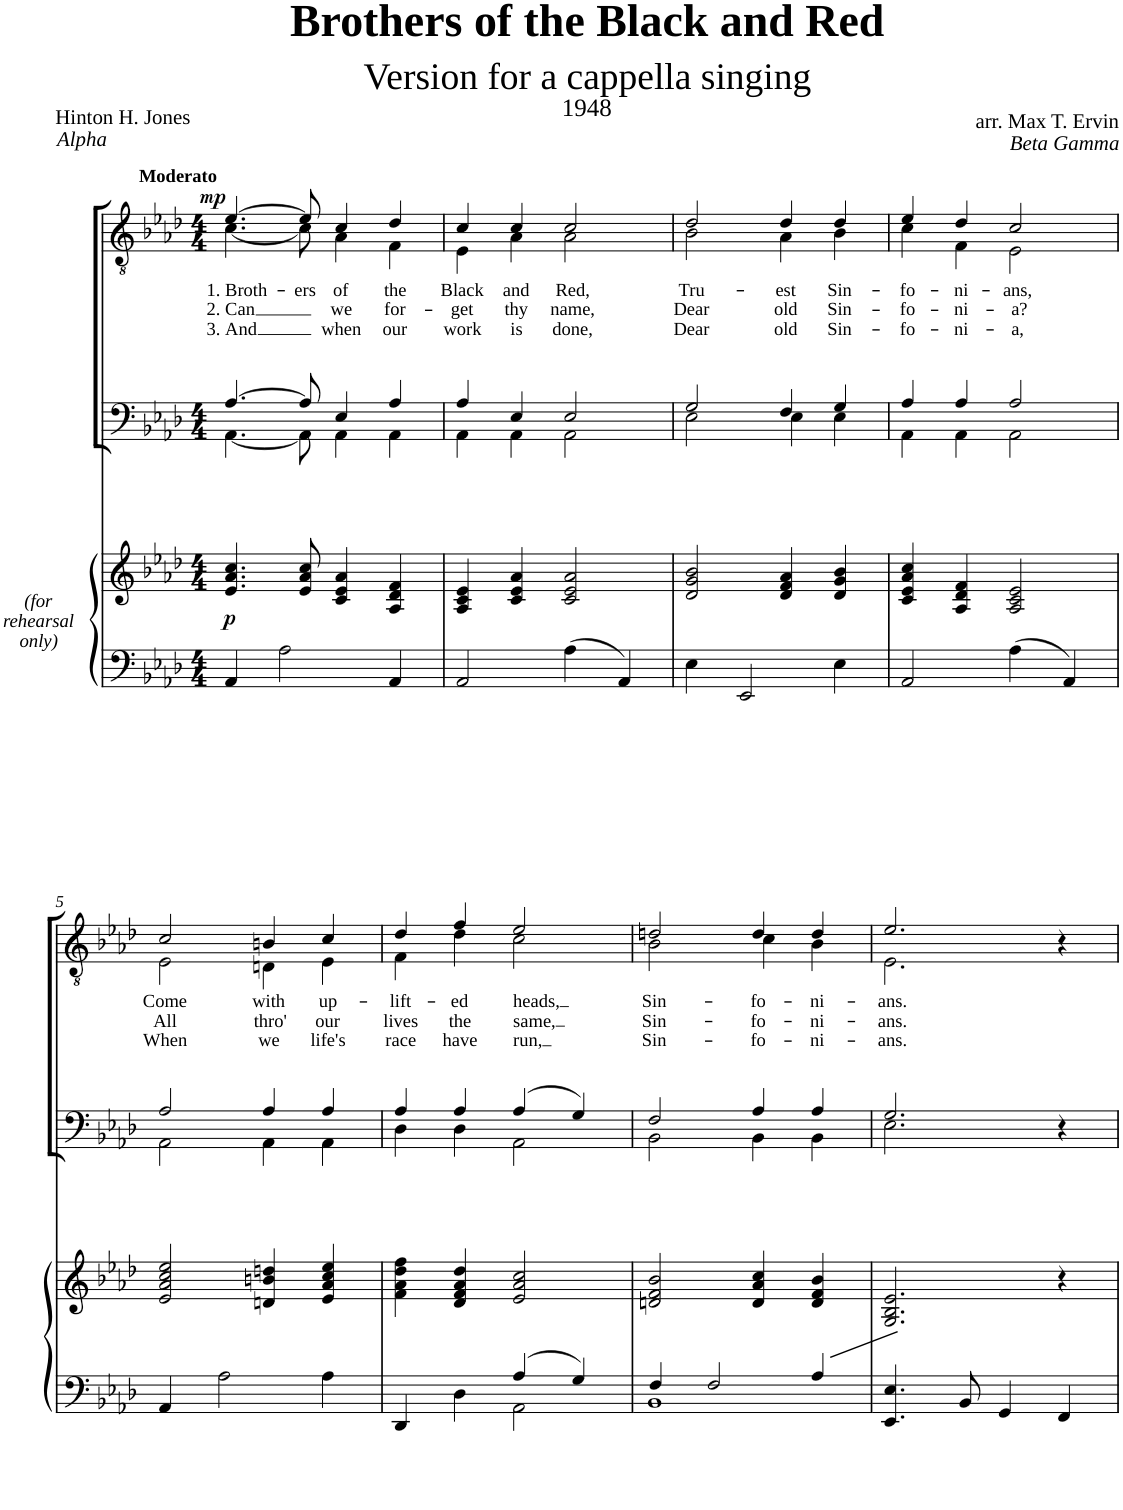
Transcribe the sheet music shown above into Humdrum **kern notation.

**kern	**kern	**dynam	**kern	**kern	**text	**text	**text	**dynam
*part3	*part3	*part3	*part2	*part1	*part1	*part1	*part1	*part1
*staff4	*staff3	*staff3/4	*staff2	*staff1	*staff1	*staff1	*staff1	*staff1
*I"Piano	*	*	*I"Piano	*I"Piano	*	*	*	*
*I'Pno	*	*	*I'Pno	*I'Pno	*	*	*	*
*clefF4	*clefG2	*	*clefF4	*clefGv2	*	*	*	*
*k[b-e-a-d-]	*k[b-e-a-d-]	*	*k[b-e-a-d-]	*k[b-e-a-d-]	*	*	*	*
*M4/4	*M4/4	*	*M4/4	*M4/4	*	*	*	*
=1	=1	=1	=1	=1	=1	=1	=1	=1
*	*	*	*^	*	*	*	*	*
!	!	!	!	!	!LO:TX:a:B:t=Moderato	!	!	!	!
!	!LO:TX:b:i:t=(for	!	!	!	!	!	!	!	!
!	!LO:TX:b:t=rehearsal	!	!	!	!	!	!	!	!
!	!LO:TX:b:t=only)	!	!	!	!	!	!	!	!
!	!	!LO:DY:b	!	!	!	!LO:LY:b	!LO:LY:b	!LO:LY:b	!LO:DY:a
*	*	*	*	*	*^	*	*	*	*
4AA-/	4.e-/ 4.a-/ 4.cc/	p	[4.A-/	[4.AA-\	[4.e-/	[4.c\	1. Broth-	2. Can	3. And	mp
2A-\	.	.	.	.	.	.	.	.	.	.
!	!	!	!	!	!	!	!LO:LY:b	!	!	!
.	8e-/ 8a-/ 8cc/	.	8A-/]	8AA-\]	8e-/]	8c\]	-ers	.	.	.
!	!	!	!	!	!	!	!LO:LY:b	!LO:LY:b	!LO:LY:b	!
.	4c/ 4e-/ 4a-/	.	4E-/	4AA-\	4c/	4A-\	of	we	when	.
!	!	!	!	!	!	!	!LO:LY:b	!LO:LY:b	!LO:LY:b	!
4AA-/	4A-/ 4d-/ 4f/	.	4A-/	4AA-\	4d-/	4F\	the	for-	our	.
=2	=2	=2	=2	=2	=2	=2	=2	=2	=2	=2
!	!	!	!	!	!	!	!LO:LY:b	!LO:LY:b	!LO:LY:b	!
2AA-/	4A-/ 4c/ 4e-/	.	4A-/	4AA-\	4c/	4E-\	Black	-get	work	.
!	!	!	!	!	!	!	!LO:LY:b	!LO:LY:b	!LO:LY:b	!
.	4c/ 4e-/ 4a-/	.	4E-/	4AA-\	4c/	4A-\	and	thy	is	.
!	!	!	!	!	!	!	!LO:LY:b	!LO:LY:b	!LO:LY:b	!
4A-\	2c/ 2e-/ 2a-/	.	2E-/	2AA-\	2c/	2A-\	Red,	name,	done,	.
4AA-/	.	.	.	.	.	.	.	.	.	.
=3	=3	=3	=3	=3	=3	=3	=3	=3	=3	=3
!	!	!	!	!	!	!	!LO:LY:b	!LO:LY:b	!LO:LY:b	!
4E-\	2d-/ 2g/ 2b-/	.	2G/	2E-\	2d-/	2B-\	Tru-	Dear	Dear	.
2EE-/	.	.	.	.	.	.	.	.	.	.
!	!	!	!	!	!	!	!LO:LY:b	!LO:LY:b	!LO:LY:b	!
.	4d-/ 4f/ 4a-/	.	4F/	4E-\	4d-/	4A-\	-est	old	old	.
!	!	!	!	!	!	!	!LO:LY:b	!LO:LY:b	!LO:LY:b	!
4E-\	4d-/ 4g/ 4b-/	.	4G/	4E-\	4d-/	4B-\	Sin-	Sin-	Sin-	.
=4	=4	=4	=4	=4	=4	=4	=4	=4	=4	=4
!	!	!	!	!	!	!	!LO:LY:b	!LO:LY:b	!LO:LY:b	!
2AA-/	4c/ 4e-/ 4a-/ 4cc/	.	4A-/	4AA-\	4e-/	4c\	-fo-	-fo-	-fo-	.
!	!	!	!	!	!	!	!LO:LY:b	!LO:LY:b	!LO:LY:b	!
.	4A-/ 4d-/ 4f/	.	4A-/	4AA-\	4d-/	4F\	-ni-	-ni-	-ni-	.
!	!	!	!	!	!	!	!LO:LY:b	!LO:LY:b	!LO:LY:b	!
4A-\	2A-/ 2c/ 2e-/	.	2A-/	2AA-\	2c/	2E-\	-ans,	-a?	-a,	.
4AA-/	.	.	.	.	.	.	.	.	.	.
!!LO:LB:g=z	!!
=5	=5	=5	=5	=5	=5	=5	=5	=5	=5	=5
!	!	!	!	!	!	!	!LO:LY:b	!LO:LY:b	!LO:LY:b	!
4AA-/	2e-/ 2a-/ 2cc/ 2ee-/	.	2A-/	2AA-\	2c/	2E-\	Come	All	When	.
2A-\	.	.	.	.	.	.	.	.	.	.
!	!	!	!	!	!	!	!LO:LY:b	!LO:LY:b	!LO:LY:b	!
.	4dn/ 4bn/ 4ddn/	.	4A-/	4AA-\	4Bn/	4Dn\	with	thro'	we	.
!	!	!	!	!	!	!	!LO:LY:b	!LO:LY:b	!LO:LY:b	!
4A-\	4e-/ 4a-/ 4cc/ 4ee-/	.	4A-/	4AA-\	4c/	4E-\	up-	our	life's	.
=6	=6	=6	=6	=6	=6	=6	=6	=6	=6	=6
*^	*	*	*	*	*	*	*	*	*	*
!	!	!	!	!	!	!	!	!LO:LY:b	!LO:LY:b	!LO:LY:b	!
4DD-/	2ryy	4f\ 4a-\ 4dd-\ 4ff\	.	4A-/	4D-\	4d-/	4F\	-lift-	lives	race	.
!	!	!	!	!	!	!	!	!LO:LY:b	!LO:LY:b	!LO:LY:b	!
4D-\	.	4d-/ 4f/ 4a-/ 4dd-/	.	4A-/	4D-\	4f/	4d-\	-ed	the	have	.
!	!	!	!	!	!	!	!	!LO:LY:b	!LO:LY:b	!LO:LY:b	!
4A-/	2AA-\	2e-/ 2a-/ 2cc/	.	(4A-/	2AA-\	2e-/	2c\	heads,	same,	run,	.
4G/	.	.	.	4G/)	.	.	.	.	.	.	.
=7	=7	=7	=7	=7	=7	=7	=7	=7	=7	=7	=7
!	!	!	!	!	!	!	!	!LO:LY:b	!LO:LY:b	!LO:LY:b	!
4F/	1BB-	2dn/ 2f/ 2b-/	.	2F/	2BB-\	2dn/	2B-\	Sin-	Sin-	Sin-	.
2F/	.	.	.	.	.	.	.	.	.	.	.
!	!	!	!	!	!	!	!	!LO:LY:b	!LO:LY:b	!LO:LY:b	!
.	.	4d/ 4a-/ 4cc/	.	4A-/	4BB-\	4d/	4c\	-fo-	-fo-	-fo-	.
!	!	!	!	!	!	!	!	!LO:LY:b	!LO:LY:b	!LO:LY:b	!
4A-/	.	4d/ 4f/ 4b-/	.	4A-/	4BB-\	4d/	4B-\	-ni-	-ni-	-ni-	.
*v	*v	*	*	*	*	*	*	*	*	*	*
=8	=8	=8	=8	=8	=8	=8	=8	=8	=8	=8
!	!	!	!	!	!	!	!LO:LY:b	!LO:LY:b	!LO:LY:b	!
4.EE-/ 4.E-/	2.G/ 2.B-/ 2.e-/	.	2.G/	2.E-\	2.e-/	2.E-\	-ans.	-ans.	-ans.	.
8BB-/	.	.	.	.	.	.	.	.	.	.
4GG/	.	.	.	.	.	.	.	.	.	.
4FF/	4r	.	4r	4ryy	4r	4ryy	.	.	.	.
*	*	*	*v	*v	*	*	*	*	*	*
*	*	*	*	*v	*v	*	*	*	*
=	=	=	=	=	=	=	=	=
*-	*-	*-	*-	*-	*-	*-	*-	*-
